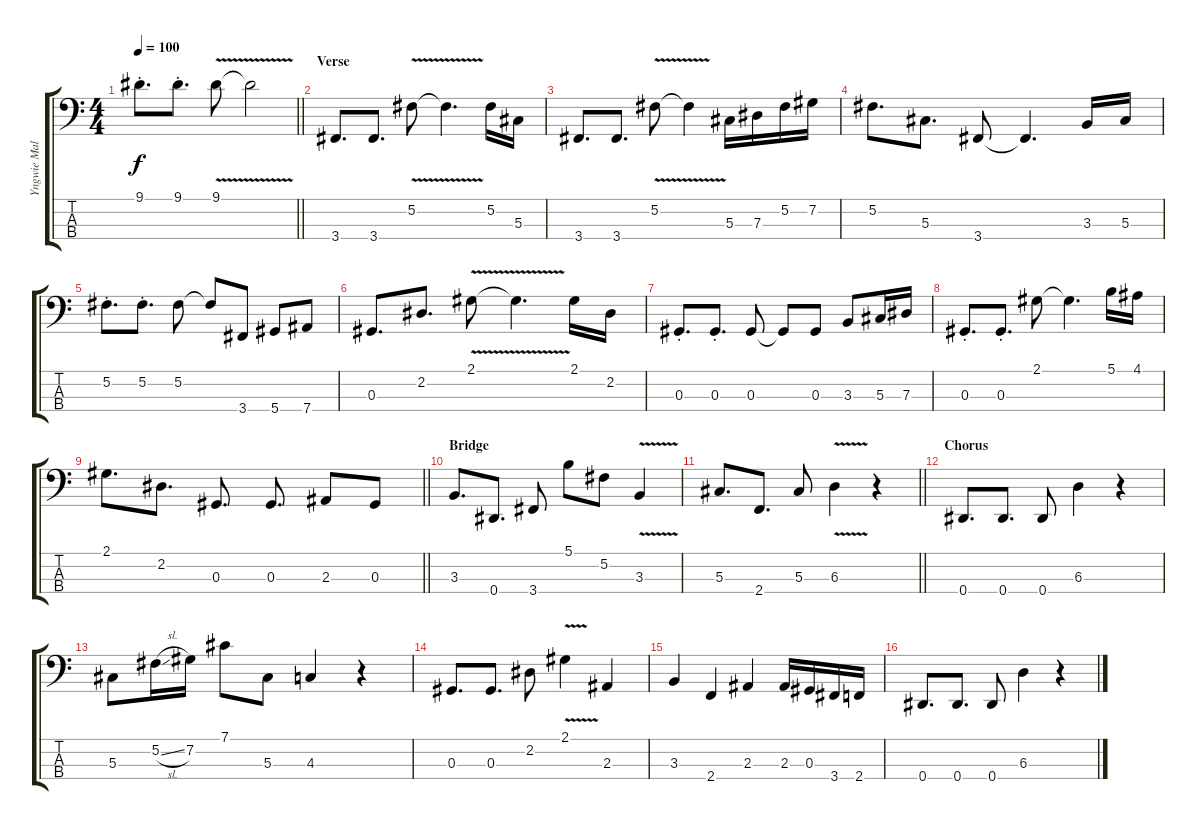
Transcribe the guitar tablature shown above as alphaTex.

\track ("Yngwie Malmsteen" "Yngwie Mal") {instrument electricbassfinger}
\staff {score tabs}
\tuning (Gb2 Db2 Ab1 Eb1) {hide}
\ts (4 4)
\tempo 100
\clef f4
\barLineRight lightlight
\ks c
9.1{st}.8{d dy f} 9.1{st}.8{d} 9.1{v}.8 9.1{t}.2 |
\section ("" "Verse")
3.4.8{d} 3.4.8{d} 5.2{v}.8 5.2{t}.4{d} 5.2.16 5.3.16 |
3.4.8{d} 3.4.8{d} 5.2{v}.8 5.2{t}.4 5.3.16 7.3.16 5.2.16 7.2.16 |
5.2.8{d} 5.3.8{d} 3.4.8 3.4{t}.4{d} 3.3.16 5.3.16 |
5.2{st}.8{d} 5.2{st}.8{d} 5.2.8 5.2{t}.8 3.4.8 5.4.8 7.4.8 |
0.3.8{d} 2.2.8{d} 2.1{v}.8 2.1{t}.4{d} 2.1.16 2.2.16 |
0.3{st}.8{d} 0.3{st}.8{d} 0.3.8 0.3{t}.8 0.3.8 3.3.8 5.3.16 7.3.16 |
0.3{st}.8{d} 0.3{st}.8{d} 2.1.8 2.1{t}.4{d} 5.1.16 4.1.16 |
\barLineRight lightlight
2.1.8{d} 2.2.8{d} 0.3.8{d} 0.3.8{d} 2.3.8 0.3.8 |
\section ("" "Bridge")
3.3.8{d} 0.4.8{d} 3.4.8 5.1.8 5.2.8 3.3{v}.4 |
\barLineRight lightlight
5.3.8{d} 2.4.8{d} 5.3.8 6.3{v}.4 r.4 |
\section ("" "Chorus")
0.4.8{d} 0.4.8{d} 0.4.8 6.3.4 r.4 |
5.3.8 5.2{sl}.16 7.2.16 7.1.8 5.3.8 4.3.4 r.4 |
0.3.8{d} 0.3.8{d} 2.2.8 2.1{v}.4 2.3.4 |
3.3.4 2.4.4 2.3.4 2.3.16 0.3.16 3.4.16 2.4.16 |
0.4.8{d} 0.4.8{d} 0.4.8 6.3.4 r.4
